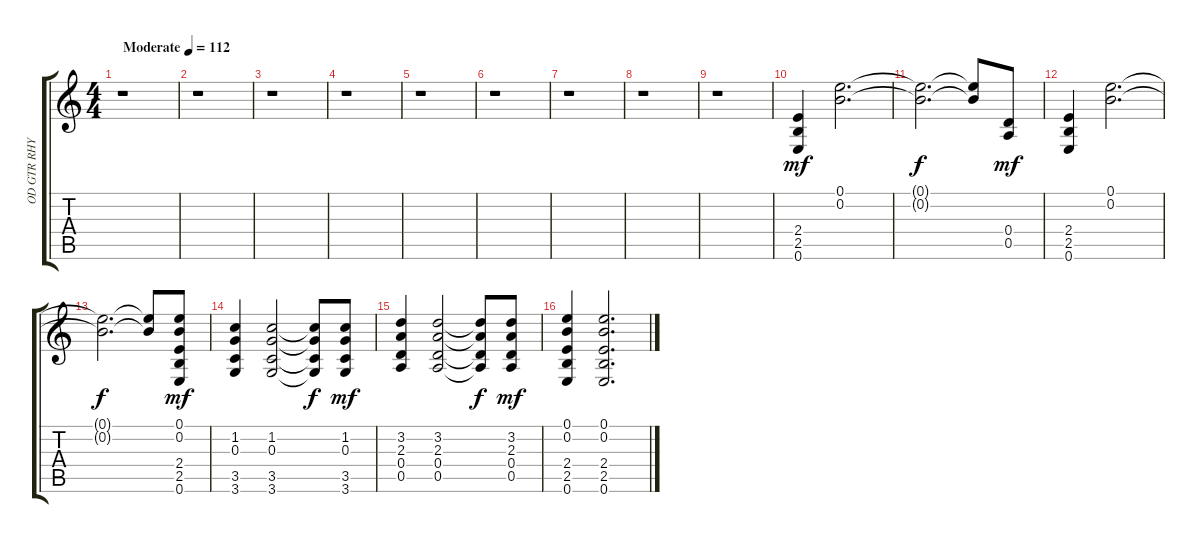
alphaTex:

\track ("OD GTR RHYTHM" "OD GTR RHY") {instrument distortionguitar}
\staff {score tabs}
\tuning (E4 B3 G3 D3 A2 E2) {hide}
\ts (4 4)
\tempo (112 "Moderate")
\clef g2
\ks c
r.1{dy mf instrument distortionguitar} |
r.1 |
r.1 |
r.1 |
r.1 |
r.1 |
r.1 |
r.1 |
r.1 |
(2.4 2.5 0.6).4 (0.1 0.2).2{d} |
(0.1{t} 0.2{t}).2{d dy f} (0.1{t} 0.2{t}).8 (0.4 0.5).8{dy mf} |
(2.4 2.5 0.6).4 (0.1 0.2).2{d} |
(0.1{t} 0.2{t}).2{d dy f} (0.1{t} 0.2{t}).8 (0.1 0.2 2.4 2.5 0.6).8{dy mf} |
(1.2 0.3 3.5 3.6).4 (1.2 0.3 3.5 3.6).2 (1.2{t} 0.3{t} 3.5{t} 3.6{t}).8{dy f} (1.2 0.3 3.5 3.6).8{dy mf} |
(3.2 2.3 0.4 0.5).4 (3.2 2.3 0.4 0.5).2 (3.2{t} 2.3{t} 0.4{t} 0.5{t}).8{dy f} (3.2 2.3 0.4 0.5).8{dy mf} |
(0.1 0.2 2.4 2.5 0.6).4 (0.1 0.2 2.4 2.5 0.6).2{d}
